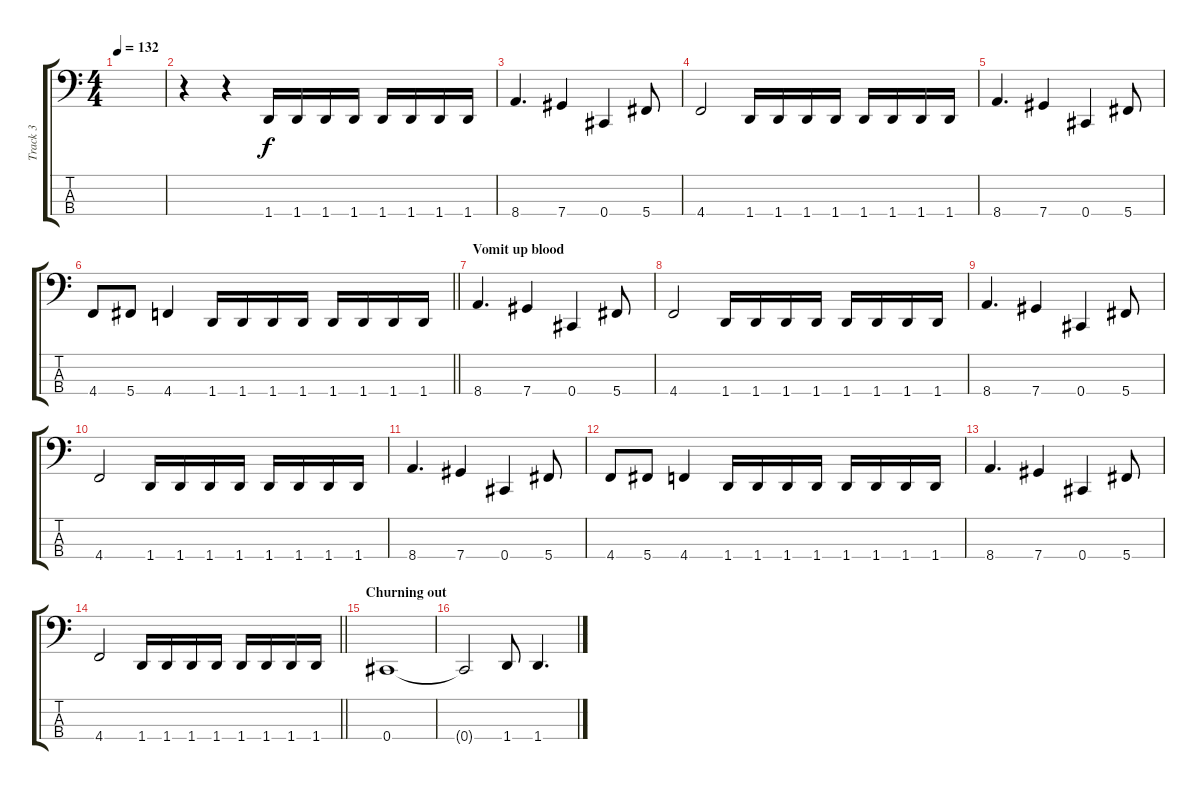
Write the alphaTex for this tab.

\track ("Track 3" "Track 3") {instrument electricbassfinger}
\staff {score tabs}
\tuning (E2 B1 Gb1 Db1) {hide}
\ts (4 4)
\tempo 132
\clef f4
\ks c
|
r.4 r.4 1.4.16 1.4.16 1.4.16 1.4.16 1.4.16 1.4.16 1.4.16 1.4.16 |
8.4.4{d} 7.4.4 0.4.4 5.4.8 |
4.4.2 1.4.16 1.4.16 1.4.16 1.4.16 1.4.16 1.4.16 1.4.16 1.4.16 |
8.4.4{d} 7.4.4 0.4.4 5.4.8 |
\barLineRight lightlight
4.4.8 5.4.8 4.4.4 1.4.16 1.4.16 1.4.16 1.4.16 1.4.16 1.4.16 1.4.16 1.4.16 |
\section ("" "Vomit up blood")
8.4.4{d} 7.4.4 0.4.4 5.4.8 |
4.4.2 1.4.16 1.4.16 1.4.16 1.4.16 1.4.16 1.4.16 1.4.16 1.4.16 |
8.4.4{d} 7.4.4 0.4.4 5.4.8 |
4.4.2 1.4.16 1.4.16 1.4.16 1.4.16 1.4.16 1.4.16 1.4.16 1.4.16 |
8.4.4{d} 7.4.4 0.4.4 5.4.8 |
4.4.8 5.4.8 4.4.4 1.4.16 1.4.16 1.4.16 1.4.16 1.4.16 1.4.16 1.4.16 1.4.16 |
8.4.4{d} 7.4.4 0.4.4 5.4.8 |
\barLineRight lightlight
4.4.2 1.4.16 1.4.16 1.4.16 1.4.16 1.4.16 1.4.16 1.4.16 1.4.16 |
\section ("" "Churning out")
0.4.1 |
0.4{t}.2 1.4.8 1.4.4{d}
